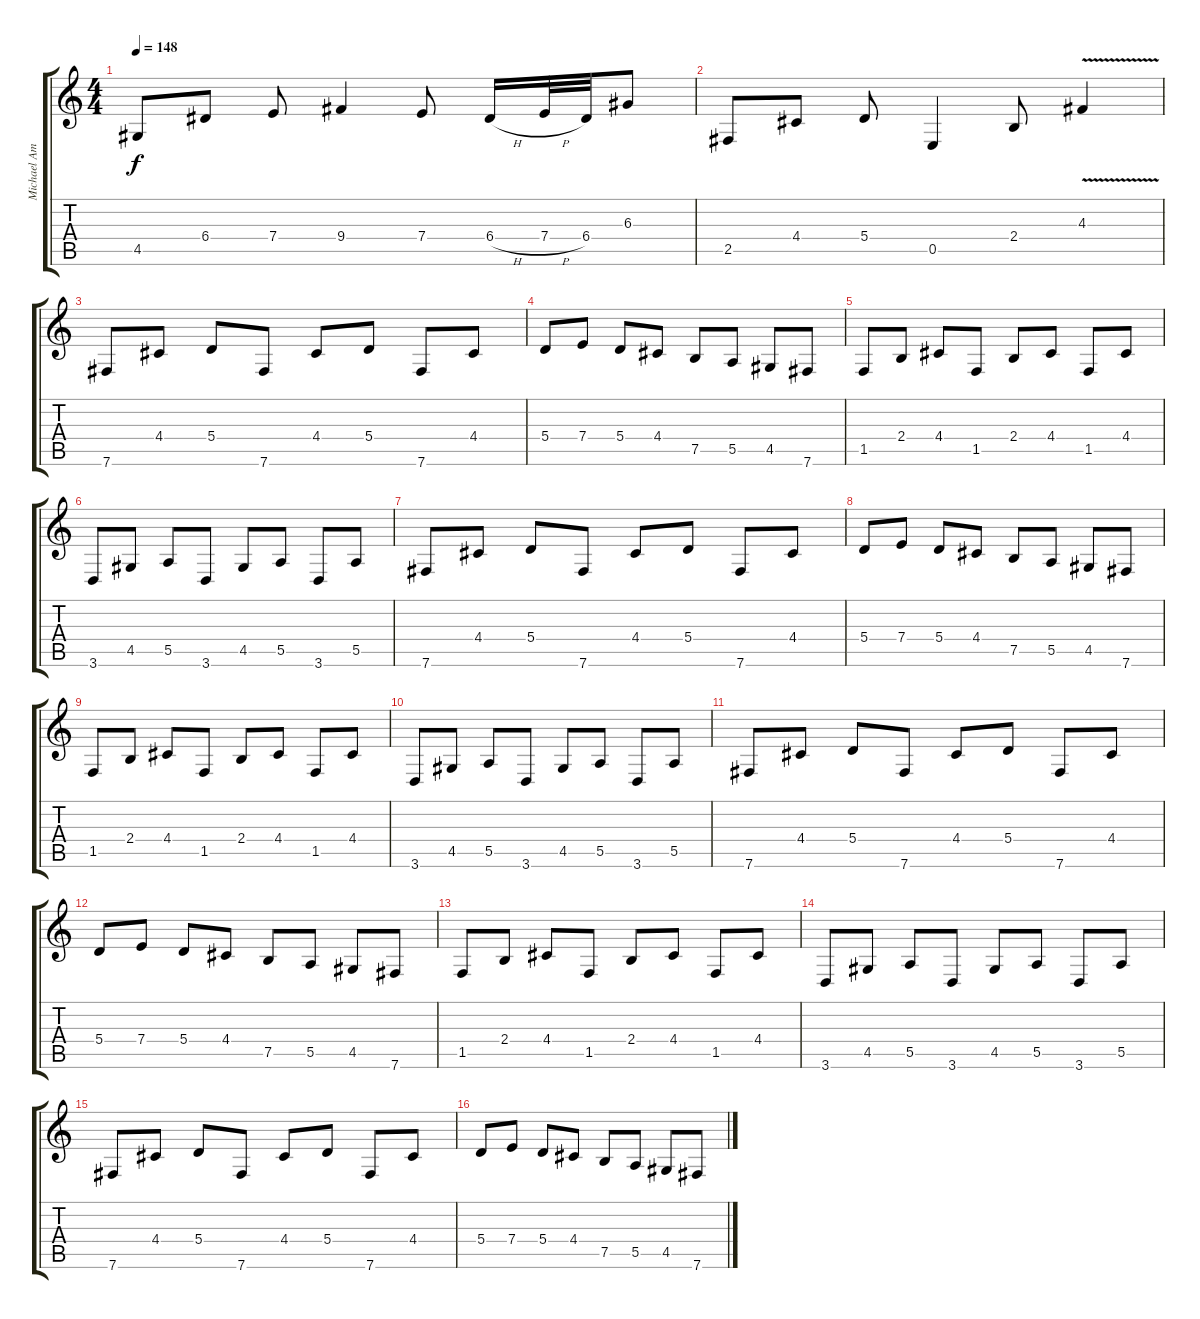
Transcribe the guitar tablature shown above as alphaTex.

\track ("Michael Amott" "Michael Am") {instrument distortionguitar}
\staff {score tabs}
\tuning (B3 Gb3 D3 A2 E2 B1) {hide}
\ts (4 4)
\tempo 148
\clef g2
\ks c
4.5.8{dy f} 6.4.8 7.4.8 9.4.4 7.4.8 6.4{h}.16 7.4{h}.32 6.4.32 6.3.8 |
2.5.8 4.4.8 5.4.8 0.5.4 2.4.8 4.3{v}.4 |
7.6.8 4.4.8 5.4.8 7.6.8 4.4.8 5.4.8 7.6.8 4.4.8 |
5.4.8 7.4.8 5.4.8 4.4.8 7.5.8 5.5.8 4.5.8 7.6.8 |
1.5.8 2.4.8 4.4.8 1.5.8 2.4.8 4.4.8 1.5.8 4.4.8 |
3.6.8 4.5.8 5.5.8 3.6.8 4.5.8 5.5.8 3.6.8 5.5.8 |
7.6.8 4.4.8 5.4.8 7.6.8 4.4.8 5.4.8 7.6.8 4.4.8 |
5.4.8 7.4.8 5.4.8 4.4.8 7.5.8 5.5.8 4.5.8 7.6.8 |
1.5.8 2.4.8 4.4.8 1.5.8 2.4.8 4.4.8 1.5.8 4.4.8 |
3.6.8 4.5.8 5.5.8 3.6.8 4.5.8 5.5.8 3.6.8 5.5.8 |
7.6.8 4.4.8 5.4.8 7.6.8 4.4.8 5.4.8 7.6.8 4.4.8 |
5.4.8 7.4.8 5.4.8 4.4.8 7.5.8 5.5.8 4.5.8 7.6.8 |
1.5.8 2.4.8 4.4.8 1.5.8 2.4.8 4.4.8 1.5.8 4.4.8 |
3.6.8 4.5.8 5.5.8 3.6.8 4.5.8 5.5.8 3.6.8 5.5.8 |
7.6.8 4.4.8 5.4.8 7.6.8 4.4.8 5.4.8 7.6.8 4.4.8 |
5.4.8 7.4.8 5.4.8 4.4.8 7.5.8 5.5.8 4.5.8 7.6.8
